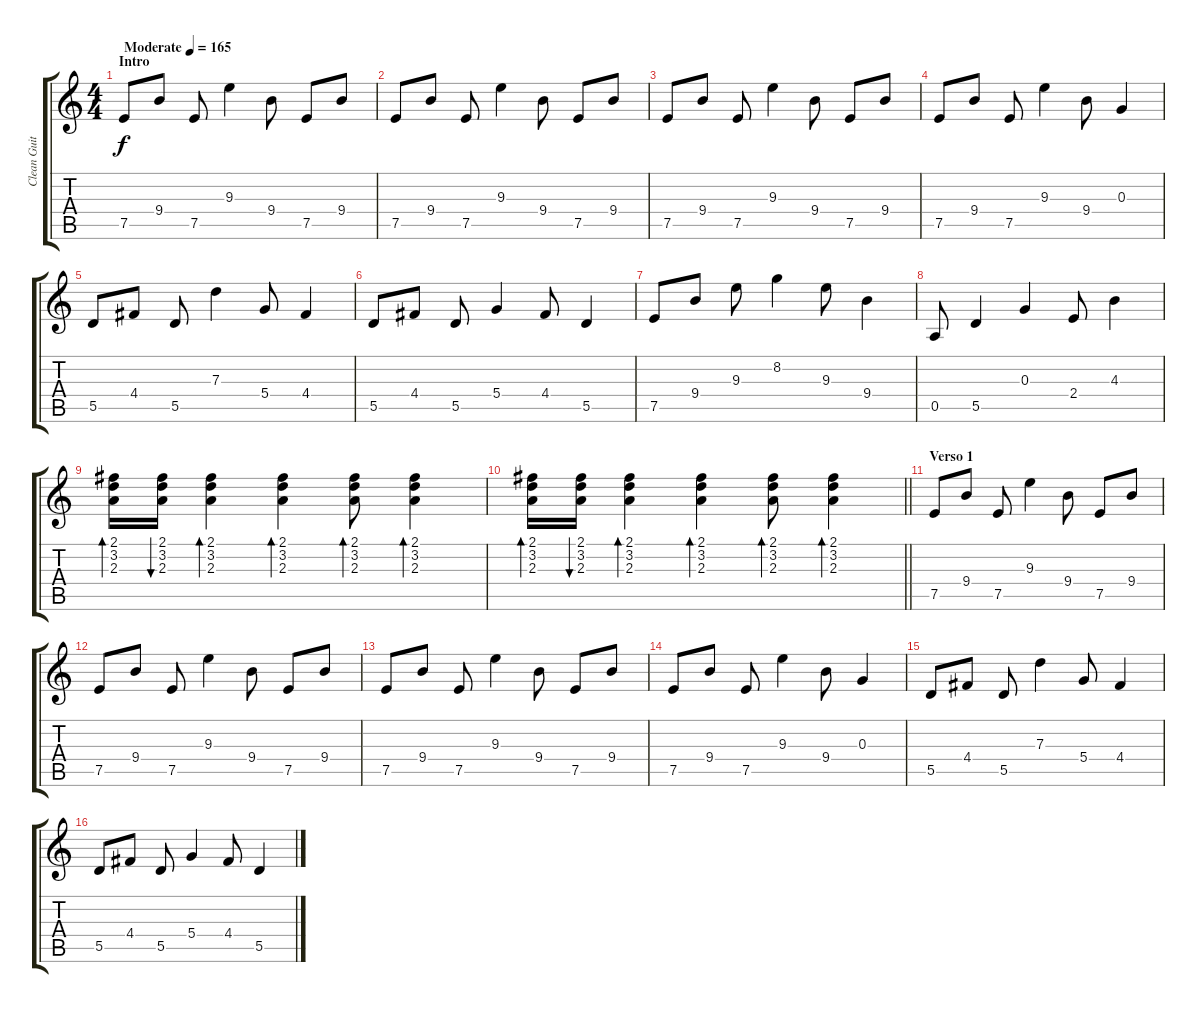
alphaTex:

\track ("Clean Guitar" "Clean Guit") {instrument electricguitarclean}
\staff {score tabs}
\tuning (E4 B3 G3 D3 A2 E2) {hide}
\ts (4 4)
\section ("" "Intro")
\tempo (165 "Moderate")
\clef g2
\ks c
7.5.8{dy f instrument electricguitarclean} 9.4.8 7.5.8 9.3.4 9.4.8 7.5.8 9.4.8 |
7.5.8 9.4.8 7.5.8 9.3.4 9.4.8 7.5.8 9.4.8 |
7.5.8 9.4.8 7.5.8 9.3.4 9.4.8 7.5.8 9.4.8 |
7.5.8 9.4.8 7.5.8 9.3.4 9.4.8 0.3.4 |
5.5.8 4.4.8 5.5.8 7.3.4 5.4.8 4.4.4 |
5.5.8 4.4.8 5.5.8 5.4.4 4.4.8 5.5.4 |
7.5.8 9.4.8 9.3.8 8.2.4 9.3.8 9.4.4 |
0.5.8 5.5.4 0.3.4 2.4.8 4.3.4 |
(2.1 3.2 2.3).16{bd 120} (2.1 3.2 2.3).16{bu 120} (2.1 3.2 2.3).4{bd 120} (2.1 3.2 2.3).4{bd 120} (2.1 3.2 2.3).8{bd 120} (2.1 3.2 2.3).4{bd 120} |
\barLineRight lightlight
(2.1 3.2 2.3).16{bd 120} (2.1 3.2 2.3).16{bu 120} (2.1 3.2 2.3).4{bd 120} (2.1 3.2 2.3).4{bd 120} (2.1 3.2 2.3).8{bd 120} (2.1 3.2 2.3).4{bd 120} |
\section ("" "Verso 1")
7.5.8 9.4.8 7.5.8 9.3.4 9.4.8 7.5.8 9.4.8 |
7.5.8 9.4.8 7.5.8 9.3.4 9.4.8 7.5.8 9.4.8 |
7.5.8 9.4.8 7.5.8 9.3.4 9.4.8 7.5.8 9.4.8 |
7.5.8 9.4.8 7.5.8 9.3.4 9.4.8 0.3.4 |
5.5.8 4.4.8 5.5.8 7.3.4 5.4.8 4.4.4 |
5.5.8 4.4.8 5.5.8 5.4.4 4.4.8 5.5.4
